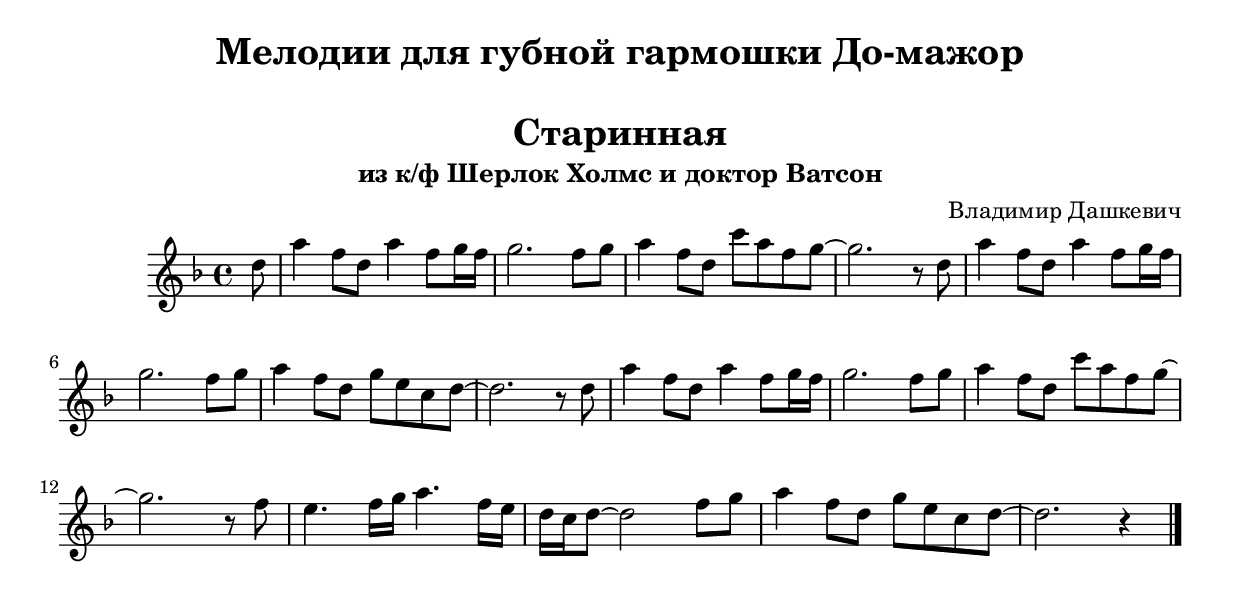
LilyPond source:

\version "2.20.0"

\book {
  \paper {
    print-all-headers = ##t
  }

  \markup { \vspace #1 }

  \header {
      title = "Мелодии для губной гармошки До-мажор"
  }

  \score {
  \header {
    title = "Старинная"
    subtitle = "из к/ф Шерлок Холмс и доктор Ватсон"
    composer = "Владимир Дашкевич"
  }

  \new Staff \relative c'' {
    \key d \minor

    \partial 8 d8

    a'4 f8 d a'4 f8 g16 f
    g2. f8 g
    a4 f8 d
    c' a f g8~
    g2. r8 d

    a'4 f8 d a'4 f8 g16 f
    g2. f8 g
    a4 f8 d
    g8 e c d~
    d2. r8 d

    a'4 f8 d a'4 f8 g16 f
    g2. f8 g
    a4 f8 d
    c' a f g8~
    g2. r8 f

    e4. f16 g a4. f16 e
    d16 c d8~ d2 f8 g
    a4 f8 d
    g8 e c d~
    d2. r4 \bar "|."
  }
}

}
